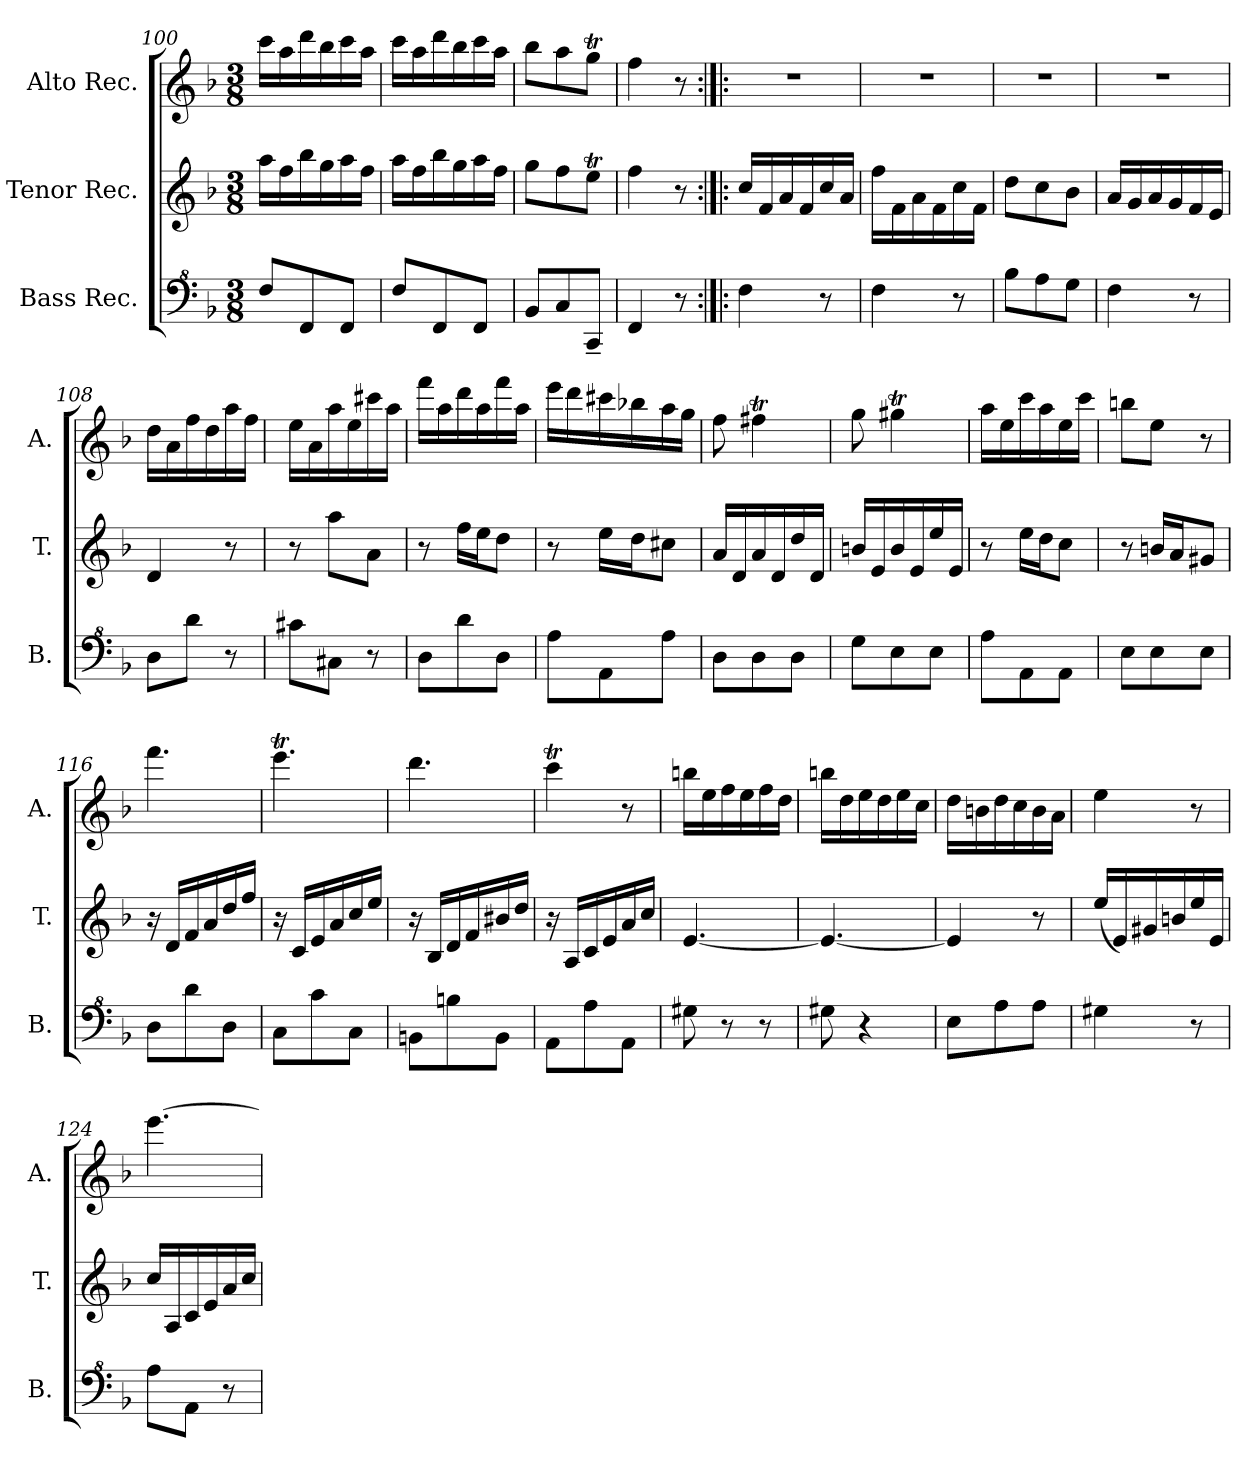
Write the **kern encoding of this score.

**kern	**kern	**kern
*part3	*part2	*part1
*staff3	*staff2	*staff1
*I"Bass Rec.	*I"Tenor Rec.	*I"Alto Rec.
*I'B.	*I'T.	*I'A.
*clefF^4	*clefG2	*clefG2
*k[b-]	*k[b-]	*k[b-]
*M3/8	*M3/8	*M3/8
=100	=100	=100
8f/L	16aa\LL	16ccc\LL
.	16ff\	16aa\
8F/	16bb-\	16ddd\
.	16gg\	16bb-\
8F/J	16aa\	16ccc\
.	16ff\JJ	16aa\JJ
=101	=101	=101
8f/L	16aa\LL	16ccc\LL
.	16ff\	16aa\
8F/	16bb-\	16ddd\
.	16gg\	16bb-\
8F/J	16aa\	16ccc\
.	16ff\JJ	16aa\JJ
=102	=102	=102
8B-/L	8gg\L	8bb-\L
8c/	8ff\	8aa\
8C~/J	8eet\J	8ggT\J
=103	=103	=103
4F/	4ff\	4ff\
8r	8r	8r
=104:|!|:	=104:|!|:	=104:|!|:
4f\	16cc/LL	4.r
.	16f/	.
.	16a/	.
.	16f/	.
8r	16cc/	.
.	16a/JJ	.
=105	=105	=105
4f\	16ff\LL	4.r
.	16f\	.
.	16a\	.
.	16f\	.
8r	16cc\	.
.	16f\JJ	.
!!LO:LB:g=z
=106	=106	=106
8b-\L	8dd\L	4.r
8a\	8cc\	.
8g\J	8b-\J	.
=107	=107	=107
4f\	16a/LL	4.r
.	16g/	.
.	16a/	.
.	16g/	.
8r	16f/	.
.	16e/JJ	.
=108	=108	=108
8d\L	4d/	16dd\LL
.	.	16a\
8dd\J	.	16ff\
.	.	16dd\
8r	8r	16aa\
.	.	16ff\JJ
=109	=109	=109
8cc#X\L	8r	16ee\LL
.	.	16a\
8c#X\J	8aa\L	16aa\
.	.	16ee\
8r	8a\J	16ccc#X\
.	.	16aa\JJ
=110	=110	=110
8d\L	8r	16fff\LL
.	.	16aa\
8dd\	16ff\LL	16ddd\
.	16ee\J	16aa\
8d\J	8dd\J	16fff\
.	.	16aa\JJ
=111	=111	=111
8a\L	8r	16eee\LL
.	.	16ddd\
8A\	16ee\LL	16ccc#X\
.	16dd\J	16bb-X\
8a\J	8cc#X\J	16aa\
.	.	16gg\JJ
=112	=112	=112
8d\L	16a/LL	8ff\
.	16d/	.
8d\	16a/	4ff#Xt\
.	16d/	.
8d\J	16dd/	.
.	16d/JJ	.
=113	=113	=113
8g\L	16bn/LL	8gg\
.	16e/	.
8e\	16b/	4gg#Xt\
.	16e/	.
8e\J	16ee/	.
.	16e/JJ	.
=114	=114	=114
8a\L	8r	16aa\LL
.	.	16ee\
8A\	16ee\LL	16ccc\
.	16dd\J	16aa\
8A\J	8cc\J	16ee\
.	.	16ccc\JJ
=115	=115	=115
8e\L	8r	8bbn\L
8e\	16bn/LL	8ee\J
.	16a/J	.
8e\J	8g#X/J	8r
!!LO:LB:g=z
=116	=116	=116
8d\L	16r	4.fff\
.	16d/LL	.
8dd\	16f/	.
.	16a/	.
8d\J	16dd/	.
.	16ff/JJ	.
=117	=117	=117
8c\L	16r	4.eeet\
.	16c/LL	.
8cc\	16e/	.
.	16a/	.
8c\J	16cc/	.
.	16ee/JJ	.
=118	=118	=118
8Bn\L	16r	4.ddd\
.	16B-/LL	.
8bn\	16d/	.
.	16f/	.
8B\J	16b#X/	.
.	16dd/JJ	.
=119	=119	=119
8A\L	16r	4cccT\
.	16A/LL	.
8a\	16c/	.
.	16e/	.
8A\J	16a/	8r
.	16cc/JJ	.
=120	=120	=120
8g#X\	[4.e/	16bbn\LL
.	.	16ee\
8r	.	16ff\
.	.	16ee\
8r	.	16ff\
.	.	16dd\JJ
=121	=121	=121
8g#X\	4.e/_	16bbn\LL
.	.	16dd\
4r	.	16ee\
.	.	16dd\
.	.	16ee\
.	.	16cc\JJ
=122	=122	=122
8e\L	4e/]	16dd\LL
.	.	16bn\
8a\	.	16dd\
.	.	16cc\
8a\J	8r	16b\
.	.	16a\JJ
=123	=123	=123
4g#X\	(16ee/LL	4ee\
.	16e/)	.
.	16g#X/	.
.	16bn/	.
8r	16ee/	8r
.	16e/JJ	.
=124	=124	=124
8a\L	16cc/LL	[4.eee\
.	16A/	.
8A\J	16c/	.
.	16e/	.
8r	16a/	.
.	16cc/JJ	.
=	=	=
*-	*-	*-
